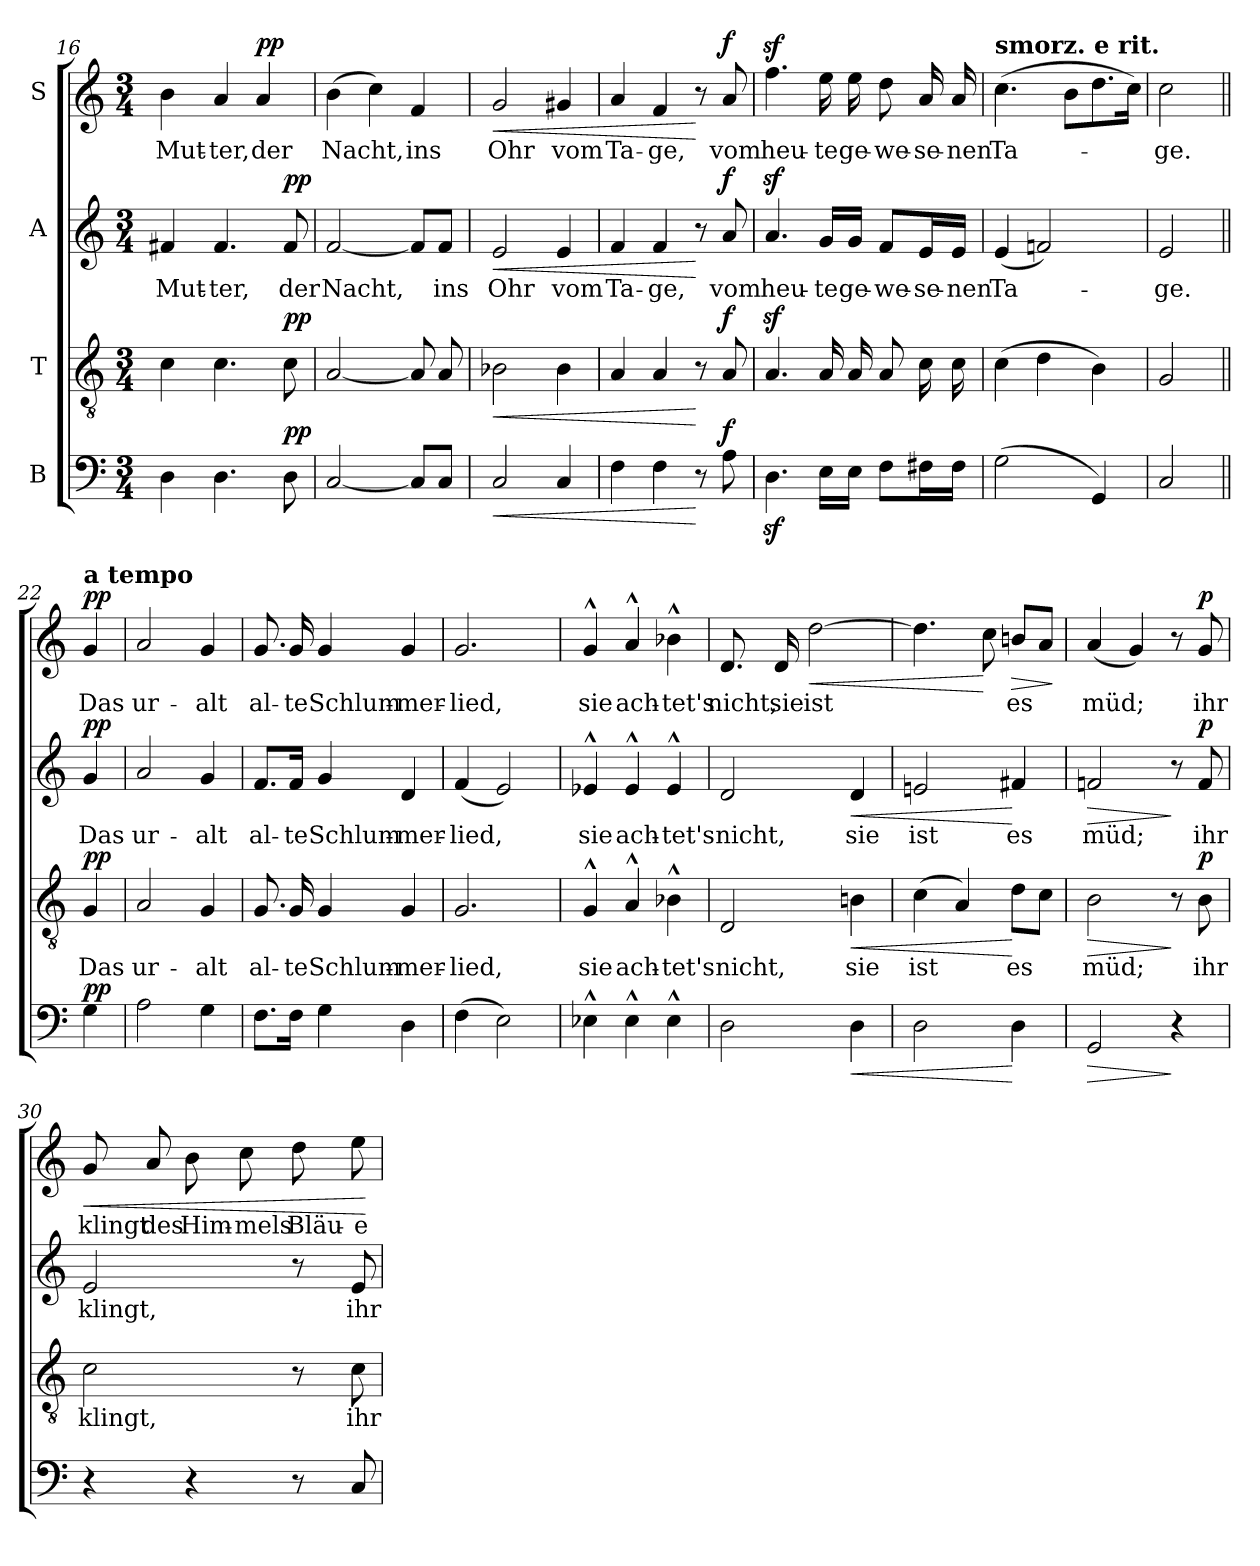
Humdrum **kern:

**kern	**dynam	**kern	**text	**dynam	**kern	**text	**dynam	**kern	**text	**dynam
*part4	*part4	*part3	*part3	*part3	*part2	*part2	*part2	*part1	*part1	*part1
*staff4	*staff4	*staff3	*staff3	*staff3	*staff2	*staff2	*staff2	*staff1	*staff1	*staff1
*I"B	*	*I"T	*	*	*I"A	*	*	*I"S	*	*
!!LO:LB:g=z
*clefF4	*	*clefGv2	*	*	*clefG2	*	*	*clefG2	*	*
*k[]	*	*k[]	*	*	*k[]	*	*	*k[]	*	*
*M3/4	*	*M3/4	*	*	*M3/4	*	*	*M3/4	*	*
=16	=16	=16	=16	=16	=16	=16	=16	=16	=16	=16
4D\	.	4c\	.	.	4f#X/	Mut-	.	4b\	Mut-	.
4.D\	.	4.c\	.	.	4.f#/	-ter,	.	4a/	-ter,	.
!	!	!	!	!	!	!	!	!	!	!LO:DY:a
.	.	.	.	.	.	.	.	4a/	der	pp
!	!LO:DY:a	!	!	!LO:DY:a	!	!	!LO:DY:a	!	!	!
8D\	pp	8c\	.	pp	8f#/	der	pp	.	.	.
=17	=17	=17	=17	=17	=17	=17	=17	=17	=17	=17
[2C/	.	[2A/	.	.	[2f/	Nacht,	.	(4b\	Nacht,	.
.	.	.	.	.	.	.	.	4cc\)	.	.
8C/L]	.	8A/]	.	.	8f/L]	.	.	4f/	ins	.
8C/J	.	8A/	.	.	8f/J	ins	.	.	.	.
=18	=18	=18	=18	=18	=18	=18	=18	=18	=18	=18
!	!LO:HP:b	!	!	!LO:HP:b	!	!	!LO:HP:b	!	!	!LO:HP:b
2C/	<	2B-X\	.	<	2e/	Ohr	<	2g/	Ohr	<
4C/	.	4B-\	.	.	4e/	vom	.	4g#X/	vom	.
=19	=19	=19	=19	=19	=19	=19	=19	=19	=19	=19
4F\	.	4A/	.	.	4f/	Ta-	.	4a/	Ta-	.
4F\	.	4A/	.	.	4f/	-ge,	.	4f/	-ge,	.
8r	[	8r	.	[	8r	.	[	8r	.	[
!	!LO:DY:a	!	!	!LO:DY:a	!	!	!LO:DY:a	!	!	!LO:DY:a
8A\	f	8A/	.	f	8a/	vom	f	8a/	vom	f
=20	=20	=20	=20	=20	=20	=20	=20	=20	=20	=20
4.Dz>\	.	4.Az>/	.	.	4.az>/	heu-	.	4.ffz>\	heu-	.
16E\LL	.	16A/	.	.	16g/LL	-te	.	16ee\	-te	.
16E\JJ	.	16A/	.	.	16g/JJ	ge-	.	16ee\	ge-	.
8F\L	.	8A/	.	.	8f/L	-we-	.	8dd\	-we-	.
16F#X\L	.	16c\	.	.	16e/L	-se-	.	16a/	-se-	.
16F#\JJ	.	16c\	.	.	16e/JJ	-nen	.	16a/	-nen	.
=21	=21	=21	=21	=21	=21	=21	=21	=21	=21	=21
!	!	!	!	!	!	!	!	!LO:TX:a:B:t=smorz. e rit.	!	!
(2G\	.	(4c\	.	.	(>4e/	Ta-	.	(4.cc\	Ta-	.
.	.	4d\	.	.	2fn/)	.	.	.	.	.
.	.	.	.	.	.	.	.	8b\L	.	.
4GG/)	.	4B\)	.	.	.	.	.	8.dd\	.	.
.	.	.	.	.	.	.	.	16cc\Jk)	.	.
=22	=22	=22	=22	=22	=22	=22	=22	=22	=22	=22
2C/	.	2G/	.	.	2e/	-ge.	.	2cc\	-ge.	.
!!LO:PB:g=z
=22X1||	=22X1||	=22X1||	=22X1||	=22X1||	=22X1||	=22X1||	=22X1||	=22X1||	=22X1||	=22X1||
!	!	!	!	!	!	!	!	!LO:TX:a:B:t=a tempo	!	!
!	!LO:DY:a	!	!	!LO:DY:a	!	!	!LO:DY:a	!	!	!LO:DY:a
4G\	pp	4G/	Das	pp	4g/	Das	pp	4g/	Das	pp
=23	=23	=23	=23	=23	=23	=23	=23	=23	=23	=23
2A\	.	2A/	ur-	.	2a/	ur-	.	2a/	ur-	.
4G\	.	4G/	-alt	.	4g/	-alt	.	4g/	-alt	.
=24	=24	=24	=24	=24	=24	=24	=24	=24	=24	=24
8.F\L	.	8.G/	al-	.	8.f/L	al-	.	8.g/	al-	.
16F\Jk	.	16G/	-te	.	16f/Jk	-te	.	16g/	-te	.
4G\	.	4G/	Schlum-	.	4g/	Schlum-	.	4g/	Schlum-	.
4D\	.	4G/	-mer-	.	4d/	-mer-	.	4g/	-mer-	.
=25	=25	=25	=25	=25	=25	=25	=25	=25	=25	=25
(4F\	.	2.G/	-lied,	.	(>4f/	-lied,	.	2.g/	-lied,	.
2E\)	.	.	.	.	2e/)	.	.	.	.	.
=26	=26	=26	=26	=26	=26	=26	=26	=26	=26	=26
4E-X^^\	.	4G^^/	sie	.	4e-X^^/	sie	.	4g^^/	sie	.
4E-^^\	.	4A^^/	ach-	.	4e-^^/	ach-	.	4a^^/	ach-	.
4E-^^\	.	4B-X^^\	-tet's	.	4e-^^/	-tet's	.	4b-X^^\	-tet's	.
=27	=27	=27	=27	=27	=27	=27	=27	=27	=27	=27
2D\	.	2D/	nicht,	.	2d/	nicht,	.	8.d/	nicht,	.
.	.	.	.	.	.	.	.	16d/	sie	.
!	!	!	!	!	!	!	!	!	!	!LO:HP:b
.	.	.	.	.	.	.	.	[2dd\	ist	<
!	!LO:HP:b	!	!	!LO:HP:b	!	!	!LO:HP:b	!	!	!
4D\	<	4Bn\	sie	<	4d/	sie	<	.	.	.
=28	=28	=28	=28	=28	=28	=28	=28	=28	=28	=28
2D\	.	(4c\	ist	.	2en/	ist	.	4.dd\]	.	.
.	.	4A/)	.	.	.	.	.	.	.	.
.	.	.	.	.	.	.	.	8cc\	.	[
!	!	!	!	!	!	!	!	!	!	!LO:HP:b
4D\	[	8d\L	es	[	4f#X/	es	[	8bn/L	es	>
.	.	8c\J	.	.	.	.	.	8a/J	.	.
.	.	.	.	.	.	.	.	.	.	]
=29	=29	=29	=29	=29	=29	=29	=29	=29	=29	=29
!	!LO:HP:b	!	!	!LO:HP:b	!	!	!LO:HP:b	!	!	!
2GG/	>	2B\	müd;	>	2fn/	müd;	>	(4a/	müd;	.
.	.	.	.	.	.	.	.	4g/)	.	.
4r	]	8r	.	]	8r	.	]	8r	.	.
!	!	!	!	!LO:DY:a	!	!	!LO:DY:a	!	!	!LO:DY:a
.	.	8B\	ihr	p	8f/	ihr	p	8g/	ihr	p
!!LO:LB:g=z
=30	=30	=30	=30	=30	=30	=30	=30	=30	=30	=30
!	!	!	!	!	!	!	!	!	!	!LO:HP:b
4r	.	2c\	klingt,	.	2e/	klingt,	.	8g/	klingt	<
.	.	.	.	.	.	.	.	8a/	des	.
4r	.	.	.	.	.	.	.	8b\	Him-	.
.	.	.	.	.	.	.	.	8cc\	-mels	.
8r	.	8r	.	.	8r	.	.	8dd\	Bläu-	.
8C/	.	8c\	ihr	.	8e/	ihr	.	8ee\	-e	.
.	.	.	.	.	.	.	.	.	.	[
=	=	=	=	=	=	=	=	=	=	=
*-	*-	*-	*-	*-	*-	*-	*-	*-	*-	*-
